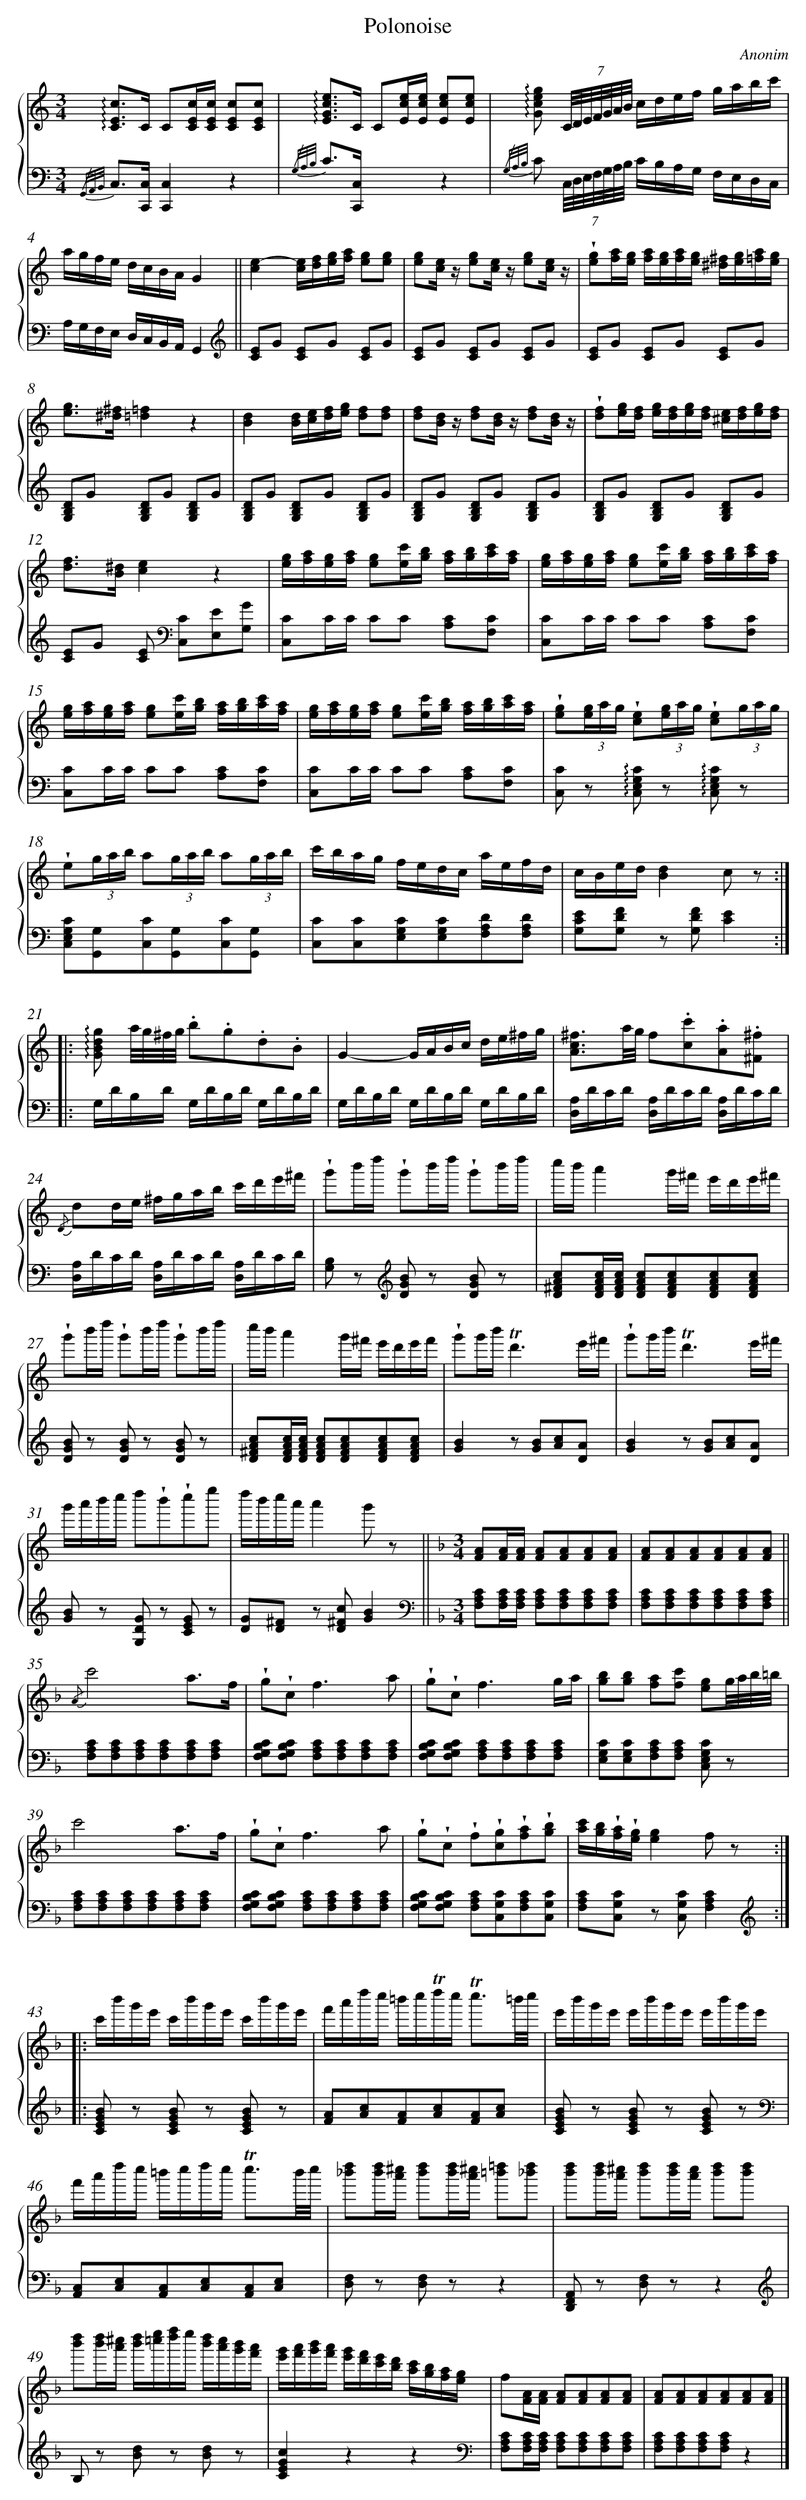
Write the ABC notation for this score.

X:1
T: Polonoise
C: Anonim
L: 1/8
M: 3/4
%%staves {1 2}
V: 1 clef=treble
V: 2 clef=bass
K: C
[V:1] !arpeggio![CEc]>C C[C/E/c/][C/E/c/] [CEc][CEc] |
[V:2] {/G,,/A,,/B,,/} C,>[C,,C,][C,,2C,2]z2 |
[V:1] !arpeggio![EGce]>C C[E/c/e/][E/c/e/] [Ece][Ece] |
[V:2] {/G,/A,/B,/} C>[C,,C,]x2z2 |
[V:1] !arpeggio![Gceg] (7:4:7C//D//E//F//G//A//B// c/d/e/f/ g/a/b/c'/ |
[V:2] {/G,/A,/B,/} C (7:4:7C,//D,//E,//F,//G,//A,//B,// C/B,/A,/G,/ F,/E,/D,/C,/ |
[V:1] a/g/f/e/ d/c/B/A/G2 ||
[V:2] A,/G,/F,/E,/ D,/C,/B,,/A,,/G,,2[K:clef=treble] ||
[V:1] [c2e2-][c/e/][d/f/][e/g/][f/a/] [eg][eg] |
[V:2] [CE]G [CE]G [CE]G |
[V:1] [eg][c/e/] z/ [eg][c/e/] z/ [eg][c/e/] z/ |
[V:2] [CE]G [CE]G [CE]G |
[V:1] !wedge![eg][f/a/][e/g/] [f/a/][e/g/][f/a/][e/g/] [^d/^f/][e/g/][=f/a/][e/g/] |
[V:2] [CE]G [CE]G [CE]G |
[V:1] [eg]>[^d^f][=d2=f2]z2 |
[V:2] [G,B,D]G [G,B,D]G [G,B,D]G |
[V:1] [B2d2][B/d/][c/e/][d/f/][e/g/] [df][df] |
[V:2] [G,B,D]G [G,B,D]G [G,B,D]G |
[V:1] [df][B/d/] z/ [df][B/d/] z/ [df][B/d/] z/ |
[V:2] [G,B,D]G [G,B,D]G [G,B,D]G |
[V:1] !wedge![df][e/g/][d/f/] [e/g/][d/f/][e/g/][d/f/] [^c/e/][d/f/][e/g/][d/f/] |
[V:2] [G,B,D]G [G,B,D]G [G,B,D]G |
[V:1] [df]>[B^d][c2e2]z2 |
[V:2] [CE]G [CE][K:clef=bass] [C,C][E,E][G,G] |
[V:1] [e/g/][f/a/][e/g/][f/a/] [eg][e/c'/][g/b/] [f/a/][g/b/][a/c'/][f/a/] |
[V:2] [C,C]C/C/ CC [A,C][F,C] |
[V:1] [e/g/][f/a/][e/g/][f/a/] [eg][e/c'/][g/b/] [f/a/][g/b/][a/c'/][f/a/] |
[V:2] [C,C]C/C/ CC [A,C][F,C] |
[V:1] [e/g/][f/a/][e/g/][f/a/] [eg][e/c'/][g/b/] [f/a/][g/b/][a/c'/][f/a/] |
[V:2] [C,C]C/C/ CC [A,C][F,C] |
[V:1] [e/g/][f/a/][e/g/][f/a/] [eg][e/c'/][g/b/] [f/a/][g/b/][a/c'/][f/a/] |
[V:2] [C,C]C/C/ CC [A,C][F,C] |
[V:1] !wedge![eg](3[e/g/]a/g/ !wedge![ce](3[e/g/]a/g/ !wedge![ce](3g/a/g/ |
[V:2] [C,C] z !arpeggio![C,E,G,C] z !arpeggio![C,E,G,C] z |
[V:1] !wedge!e(3g/a/b/ a(3g/a/b/ a(3g/a/b/ |
[V:2] [C,E,G,C][G,,G,][C,C][G,,G,][C,C][G,,G,] |
[V:1] c'/b/a/g/ f/e/d/c/ a/e/f/d/ |
[V:2] [C,C][C,C][E,G,C][E,G,C][F,A,D][F,A,D] |
[V:1] c/B/e/d/[B2d2]c z :|]|:
[V:2] [G,CE][G,DF] z [G,DF][C2E2] :|]|:
[V:1] !arpeggio![GBdg] a//g//^f//g// .b.g.d.B |
[V:2] G,/D/B,/D/ G,/D/B,/D/ G,/D/B,/D/ |
[V:1] G2-G/A/B/c/ d/e/^f/g/ |
[V:2] G,/D/B,/D/ G,/D/B,/D/ G,/D/B,/D/ |
[V:1] [A3/c3/^f3/]a//g// f.[cc'].[Aa].[^F^f] |
[V:2] [D,/A,/]D/C/D/ [D,/A,/]D/C/D/ [D,/A,/]D/C/D/ |
[V:1] {/D} dd/e/ ^f/g/a/b/ c'/d'/e'/^f'/ |
[V:2] [D,/A,/]D/C/D/ [D,/A,/]D/C/D/ [D,/A,/]D/C/D/ |
[V:1] !wedge!g'b'/d''/ !wedge!g'b'/d''/ !wedge!g'b'/d''/ |
[V:2] [G,B,] z[K:clef=treble] [DGB] z [DGB] z |
[V:1] c''/b'/a'2g'/^f'/ e'/d'/e'/^f'/ |
[V:2] [D^FAc][D/F/A/c/][D/F/A/c/] [DFAc][DFAc][DFAc][DFAc] |
[V:1] !wedge!g'b'/d''/ !wedge!g'b'/d''/ !wedge!g'b'/d''/ |
[V:2] [DGB] z [DGB] z [DGB] z |
[V:1] c''/b'/a'2g'/^f'/ e'/d'/e'/f'/ |
[V:2] [D^FAc][D/F/A/c/][D/F/A/c/] [DFAc][DFAc][DFAc][DFAc] |
[V:1] !wedge!g'g'/b'/!trill!d'3e'/^f'/ |
[V:2] [G2B2]z [GB][Ac][DA] |
[V:1] !wedge!g'g'/b'/!trill!d'3e'/^f'/ |
[V:2] [G2B2]z [GB][Ac][DA] |
[V:1] g'/a'/b'/c''/ d''!wedge!b'!wedge!c''e'' |
[V:2] [GB] z [G,DG] z [CEG] z |
[V:1] d''/b'/c''/a'/a'2g' z ||
[V:2] [DG][D^F] z [D^Fc][G2B2][K:clef=bass] ||
[V:1]  [K:F] [M:3/4][FA][F/A/][F/A/] [FA][FA][FA][FA] |
[V:2]  [K:F] [M:3/4][F,A,C][F,/A,/C/][F,/A,/C/] [F,A,C][F,A,C][F,A,C][F,A,C] |
[V:1] [FA][FA][FA][FA][FA][FA] ||
[V:2] [F,A,C][F,A,C][F,A,C][F,A,C][F,A,C][F,A,C] ||
[V:1] {/A}c'4a3/f/ |
[V:2] [F,A,C][F,A,C][F,A,C][F,A,C][F,A,C][F,A,C] |
[V:1] !wedge!g!wedge!c2<f2a |
[V:2] [F,G,B,C][F,G,B,C] [F,A,C][F,A,C][F,A,C][F,A,C] |
[V:1] !wedge!g!wedge!c2<f2g/a/ |
[V:2] [F,G,B,C][F,G,B,C] [F,A,C][F,A,C][F,A,C][F,A,C] |
[V:1] [gb][gb] [fa][fc'] [eg]g//a//b//=b// |
[V:2] [E,G,C][E,G,C][F,A,C][F,A,C] [C,E,G,C] z |
[V:1] c'4a3/f/ |
[V:2] [F,A,C][F,A,C][F,A,C][F,A,C][F,A,C][F,A,C] |
[V:1] !wedge!g!wedge!c2<f2a |
[V:2] [F,G,B,C][F,G,B,C] [F,A,C][F,A,C][F,A,C][F,A,C] |
[V:1] !wedge!g!wedge!c !wedge!f!wedge![cg]!wedge![fa]!wedge![gb] |
[V:2] [F,G,B,C][F,G,B,C] [F,A,C][C,G,C][F,A,C][C,G,C] |
[V:1] [a/c'/][g/b/]!wedge![f/a/]!wedge![e/g/][e2g2]f z :|]|:
[V:2] [F,A,C][C,G,C] z [C,G,C][F,2A,2C2][K:clef=treble] :|]|:
[V:1] c'/b'/g'/e'/ c'/b'/g'/e'/ c'/b'/g'/e'/ |
[V:2] [CEGB] z [CEGB] z [CEGB] z |
[V:1] f'/a'/d''/c''/ =b'/c''/!trill!d''/c''< !trill!c''=b'//c''// |
[V:2] [FA][Ac][FA][Ac][FA][Ac] |
[V:1] e'/b'/g'/e'/ e'/b'/g'/e'/ e'/b'/g'/e'/ |
[V:2] [CEGB] z [CEGB] z [CEGB] z[K:clef=bass] |
[V:1] f'/a'/d''/c''/ =b'/c''/d''/c''< !trill!c''b'//c''// |
[V:2] [A,,C,][C,E,][A,,C,][C,E,][A,,C,][C,E,] |
[V:1] [_b'd''][b'/d''/][a'/^c''/] [b'd''][b'/d''/][a'/^c''/] [=b'=d''][_b'd''] |
[V:2] [D,F,] z [D,F,] zz2 |
[V:1] [b'd''][b'/d''/][a'/^c''/] [b'd''][b'/d''/][a'/c''/] [b'd''][b'd''] |
[V:2] [D,,F,,A,,] z [D,F,] zz2[K:clef=treble] |
[V:1] [b'd''][b'/d''/][a'/^c''/] [b'/d''/][=c''/e''/][d''/f''/]e''/ [b'/d''/][a'/c''/][g'/b'/][f'/a'/] |
[V:2] B, z [Bd] z [Bd] z |
[V:1] [e'/g'/][f'/a'/][g'/b'/][f'/a'/] [e'/g'/][d'/f'/][c'/e'/][b/d'/] [a/c'/][g/b/][f/a/][e/g/] |
[V:2] [C2E2G2c2]z2z2[K:clef=bass] |
[V:1] f[F/A/][F/A/] [FA][FA][FA][FA] |
[V:2] [F,A,C][F,/A,/C/][F,/A,/C/] [F,A,C][F,A,C][F,A,C][F,A,C] |
[V:1] [FA][FA][FA][FA][FA][FA] |]
[V:2] [F,A,C][F,A,C][F,A,C][F,A,C]z2 |]
